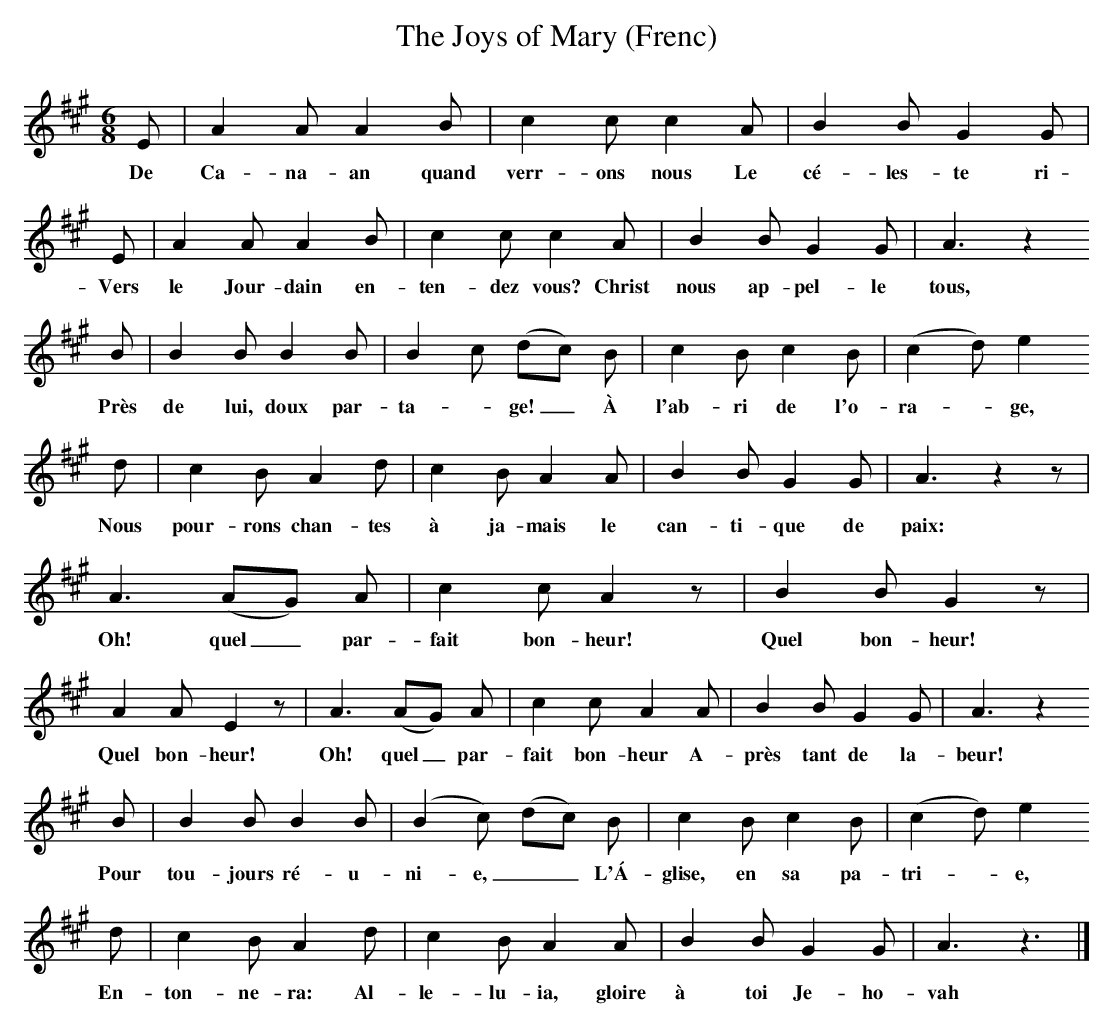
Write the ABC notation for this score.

X:1
T:The Joys of Mary (Frenc)
M:6/8 %Meter
L:1/8 %
K:A
E |A2 A A2 B |c2 c c2 A |B2 B G2 G |
w:De Ca-na-an quand verr-ons nous Le cé-les-te ri-va-ge?
E |A2 A A2 B |c2 c c2 A |B2 B G2 G | A3 z2
w:Vers le Jour-dain en-ten-dez vous? Christ nous ap-pel-le tous,
B |B2 B B2 B |B2 c (dc) B |c2 B c2 B | (c2 d) e2
w:Près de lui, doux par-ta-*ge!_ À l'ab-ri de l'o-ra-*ge,
d |c2 B A2 d |c2 B A2 A |B2 B G2 G | A3 z2 z |
w:Nous pour-rons chan-tes à ja-mais le can-ti-que de paix:
A3 (AG) A |c2 c A2 z |B2 B G2 z |
w:Oh! quel_ par-fait bon-heur! Quel bon-heur!
A2 A E2 z |A3 (AG) A |c2 c A2 A |B2 B G2 G | A3 z2
w:Quel bon-heur! Oh! quel_ par-fait bon-heur A-près tant de la-beur!
B |B2 B B2 B |(B2 c) (dc) B |c2 B c2 B | (c2 d) e2
w:Pour tou-jours ré-u-ni-e,*_ L'Á-glise, en sa pa-tri-*e,
d |c2 B A2 d |c2 B A2 A |B2 B G2 G | A3 z3 |]
w:En-ton-ne-ra: Al-le-lu-ia, gloire à  toi Je-ho-vah
